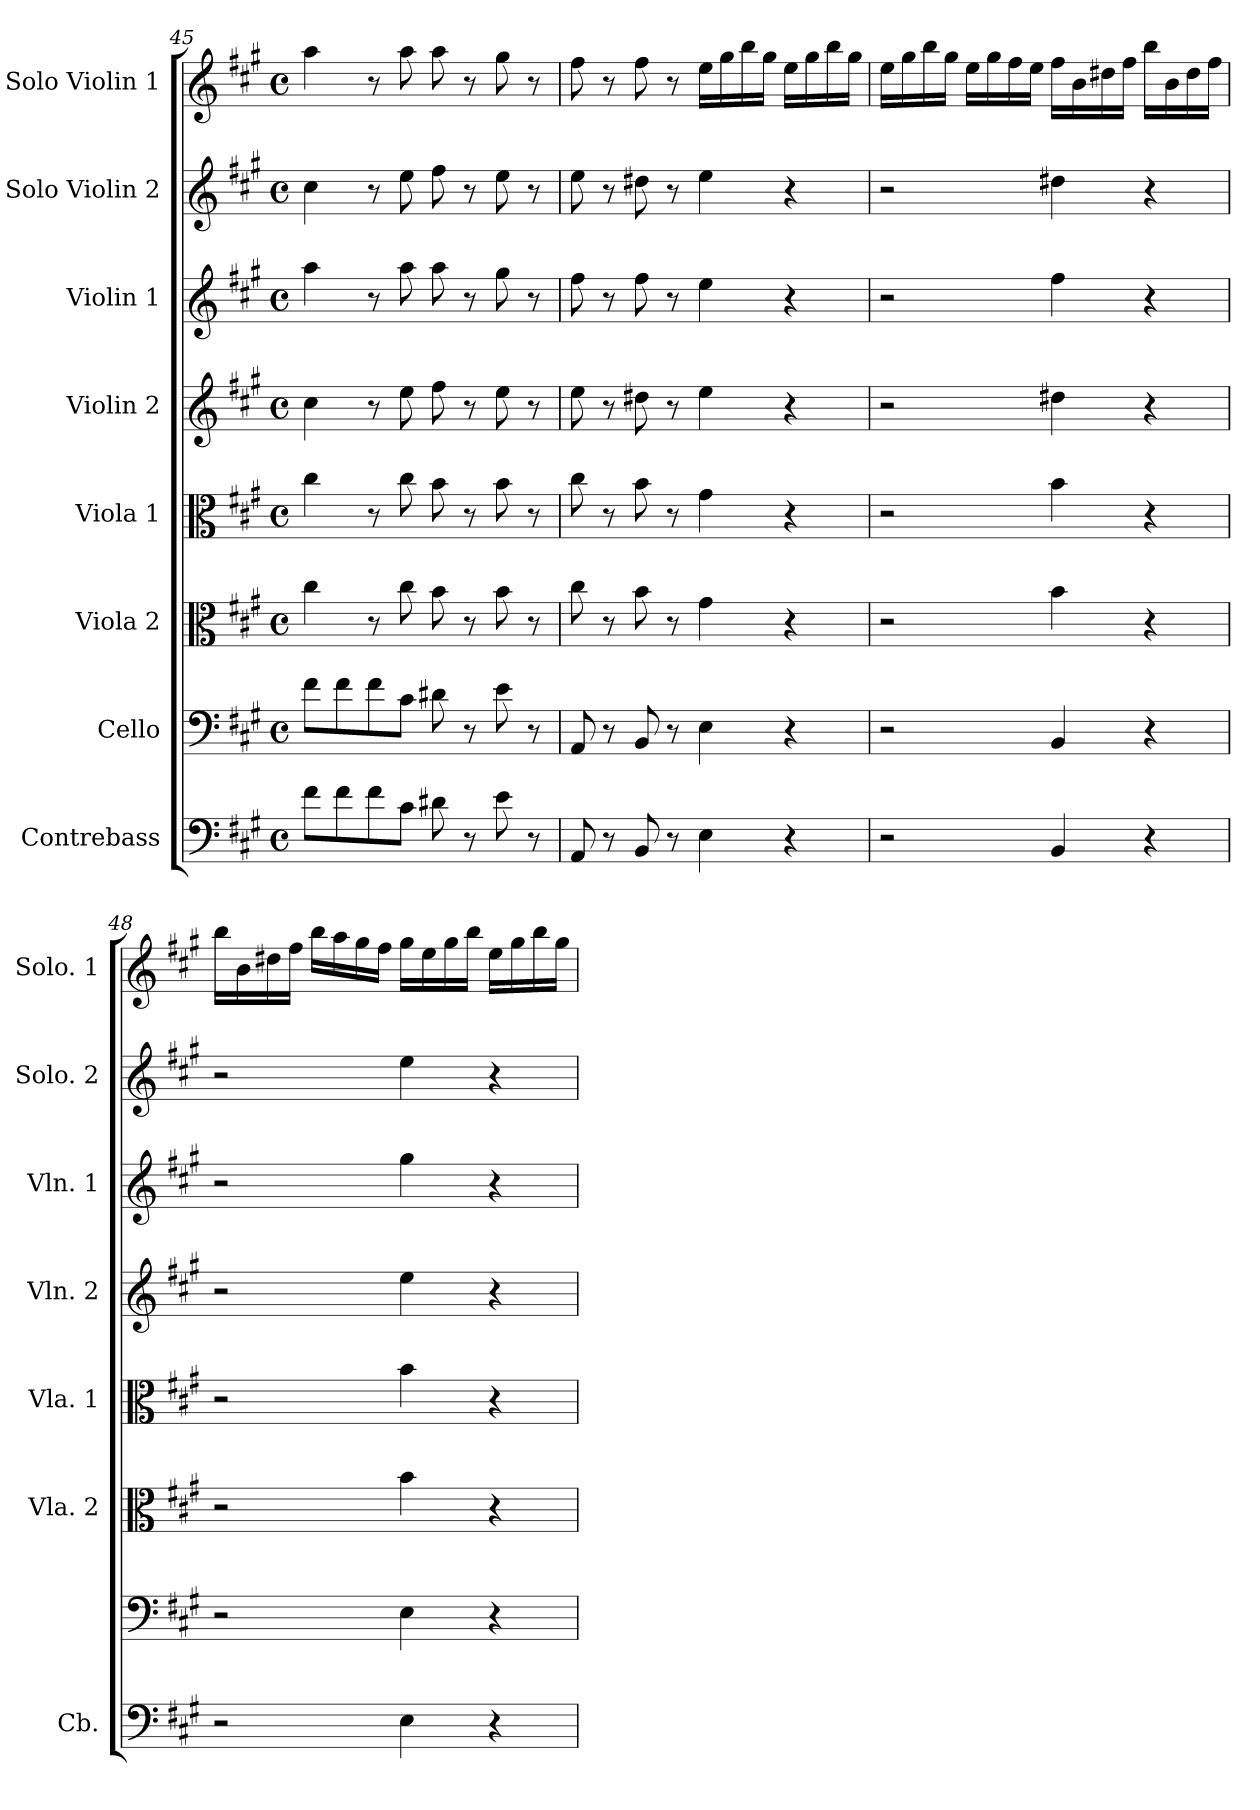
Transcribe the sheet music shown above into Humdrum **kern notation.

**kern	**kern	**kern	**kern	**kern	**kern	**kern	**kern
*part8	*part7	*part6	*part5	*part4	*part3	*part2	*part1
*staff8	*staff7	*staff6	*staff5	*staff4	*staff3	*staff2	*staff1
*I"Contrebass	*I"Cello	*I"Viola 2	*I"Viola 1	*I"Violin 2	*I"Violin 1	*I"Solo Violin 2	*I"Solo Violin 1
*I'Cb.	*	*I'Vla. 2	*I'Vla. 1	*I'Vln. 2	*I'Vln. 1	*I'Solo. 2	*I'Solo. 1
*clefF4	*clefF4	*clefC3	*clefC3	*clefG2	*clefG2	*clefG2	*clefG2
*ITrd7c12	*	*	*	*	*	*	*
*k[f#c#g#]	*k[f#c#g#]	*k[f#c#g#]	*k[f#c#g#]	*k[f#c#g#]	*k[f#c#g#]	*k[f#c#g#]	*k[f#c#g#]
*M4/4	*M4/4	*M4/4	*M4/4	*M4/4	*M4/4	*M4/4	*M4/4
*met(c)	*met(c)	*met(c)	*met(c)	*met(c)	*met(c)	*met(c)	*met(c)
=45	=45	=45	=45	=45	=45	=45	=45
8F#\L	8f#\L	4cc#\	4cc#\	4cc#\	4aa\	4cc#\	4aa\
8F#\	8f#\	.	.	.	.	.	.
8F#\	8f#\	8r	8r	8r	8r	8r	8r
8C#\J	8c#\J	8cc#\	8cc#\	8ee\	8aa\	8ee\	8aa\
8D#X\	8d#X\	8b\	8b\	8ff#\	8aa\	8ff#\	8aa\
8r	8r	8r	8r	8r	8r	8r	8r
8E\	8e\	8b\	8b\	8ee\	8gg#\	8ee\	8gg#\
8r	8r	8r	8r	8r	8r	8r	8r
=46	=46	=46	=46	=46	=46	=46	=46
8AAA/	8AA/	8cc#\	8cc#\	8ee\	8ff#\	8ee\	8ff#\
8r	8r	8r	8r	8r	8r	8r	8r
8BBB/	8BB/	8b\	8b\	8dd#X\	8ff#\	8dd#X\	8ff#\
8r	8r	8r	8r	8r	8r	8r	8r
4EE\	4E\	4g#\	4g#\	4ee\	4ee\	4ee\	16ee\LL
.	.	.	.	.	.	.	16gg#\
.	.	.	.	.	.	.	16bb\
.	.	.	.	.	.	.	16gg#\JJ
4r	4r	4r	4r	4r	4r	4r	16ee\LL
.	.	.	.	.	.	.	16gg#\
.	.	.	.	.	.	.	16bb\
.	.	.	.	.	.	.	16gg#\JJ
!!LO:PB:g=z
=47	=47	=47	=47	=47	=47	=47	=47
2r	2r	2r	2r	2r	2r	2r	16ee\LL
.	.	.	.	.	.	.	16gg#\
.	.	.	.	.	.	.	16bb\
.	.	.	.	.	.	.	16gg#\JJ
.	.	.	.	.	.	.	16ee\LL
.	.	.	.	.	.	.	16gg#\
.	.	.	.	.	.	.	16ff#\
.	.	.	.	.	.	.	16ee\JJ
4BBB/	4BB/	4b\	4b\	4dd#X\	4ff#\	4dd#X\	16ff#\LL
.	.	.	.	.	.	.	16b\
.	.	.	.	.	.	.	16dd#X\
.	.	.	.	.	.	.	16ff#\JJ
4r	4r	4r	4r	4r	4r	4r	16bb\LL
.	.	.	.	.	.	.	16b\
.	.	.	.	.	.	.	16dd#\
.	.	.	.	.	.	.	16ff#\JJ
=48	=48	=48	=48	=48	=48	=48	=48
2r	2r	2r	2r	2r	2r	2r	16bb\LL
.	.	.	.	.	.	.	16b\
.	.	.	.	.	.	.	16dd#X\
.	.	.	.	.	.	.	16ff#\JJ
.	.	.	.	.	.	.	16bb\LL
.	.	.	.	.	.	.	16aa\
.	.	.	.	.	.	.	16gg#\
.	.	.	.	.	.	.	16ff#\JJ
4EE\	4E\	4b\	4b\	4ee\	4gg#\	4ee\	16gg#\LL
.	.	.	.	.	.	.	16ee\
.	.	.	.	.	.	.	16gg#\
.	.	.	.	.	.	.	16bb\JJ
4r	4r	4r	4r	4r	4r	4r	16ee\LL
.	.	.	.	.	.	.	16gg#\
.	.	.	.	.	.	.	16bb\
.	.	.	.	.	.	.	16gg#\JJ
=	=	=	=	=	=	=	=
*-	*-	*-	*-	*-	*-	*-	*-
